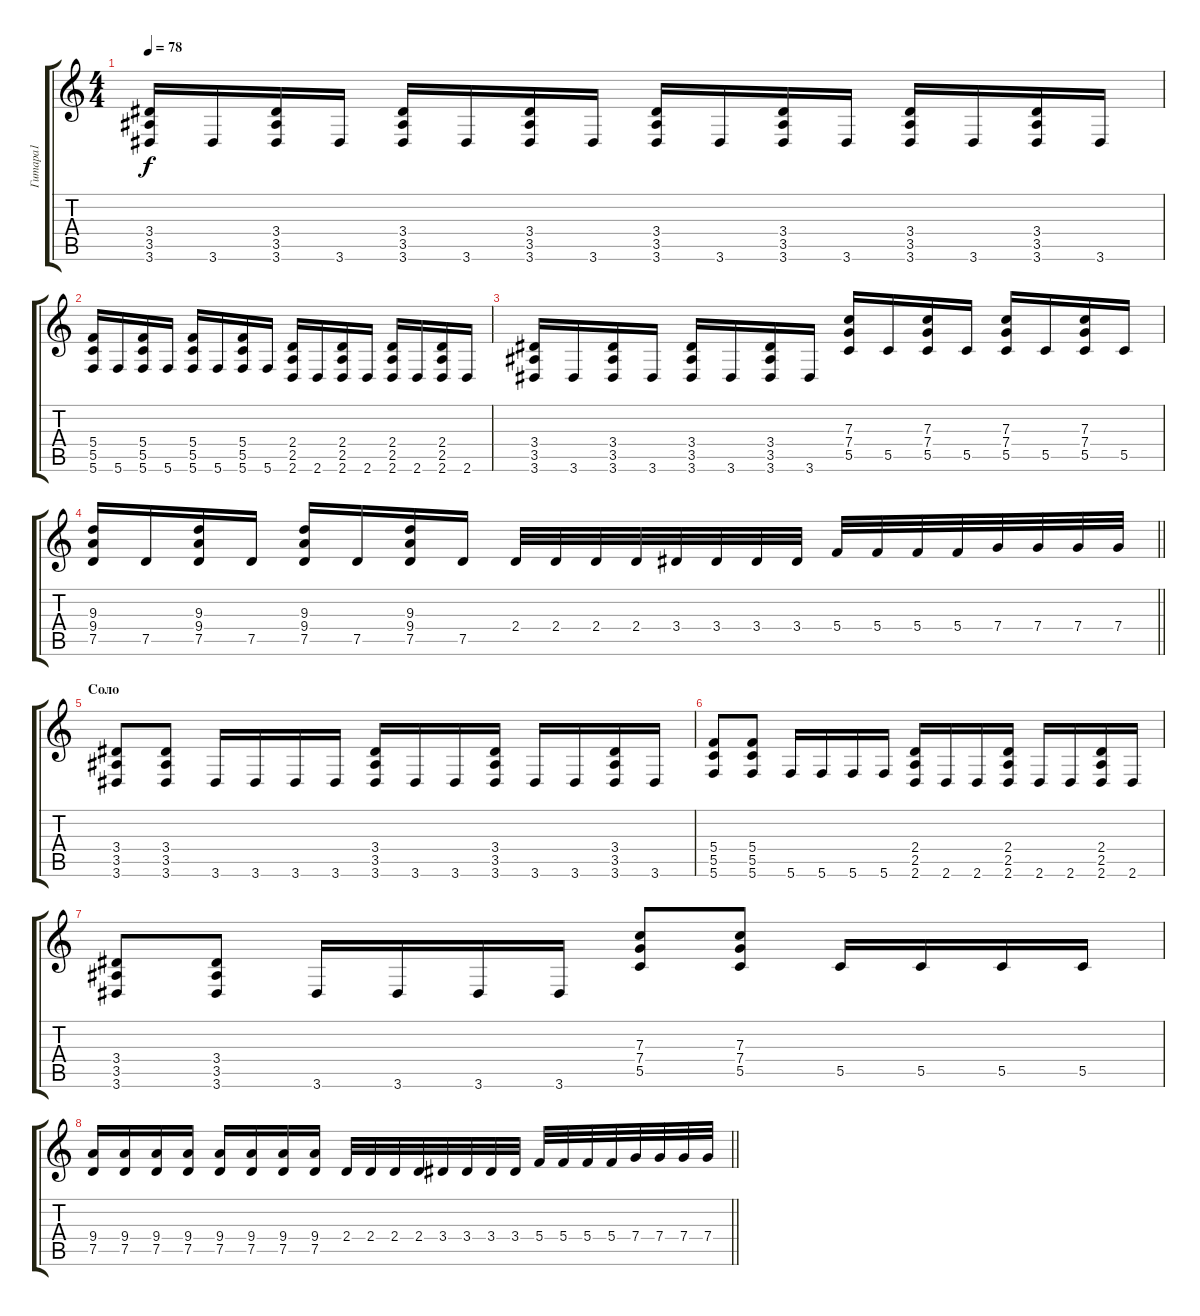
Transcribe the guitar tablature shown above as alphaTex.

\track ("Гитара1" "Гитара1") {instrument distortionguitar}
\staff {score tabs}
\tuning (D4 A3 F3 C3 G2 C2) {hide}
\ts (4 4)
\tempo 78
\clef g2
\ks c
(3.4 3.5 3.6).16{dy f} 3.6.16 (3.4 3.5 3.6).16 3.6.16 (3.4 3.5 3.6).16 3.6.16 (3.4 3.5 3.6).16 3.6.16 (3.4 3.5 3.6).16 3.6.16 (3.4 3.5 3.6).16 3.6.16 (3.4 3.5 3.6).16 3.6.16 (3.4 3.5 3.6).16 3.6.16 |
(5.4 5.5 5.6).16 5.6.16 (5.4 5.5 5.6).16 5.6.16 (5.4 5.5 5.6).16 5.6.16 (5.4 5.5 5.6).16 5.6.16 (2.4 2.5 2.6).16 2.6.16 (2.4 2.5 2.6).16 2.6.16 (2.4 2.5 2.6).16 2.6.16 (2.4 2.5 2.6).16 2.6.16 |
(3.4 3.5 3.6).16 3.6.16 (3.4 3.5 3.6).16 3.6.16 (3.4 3.5 3.6).16 3.6.16 (3.4 3.5 3.6).16 3.6.16 (7.3 7.4 5.5).16 5.5.16 (7.3 7.4 5.5).16 5.5.16 (7.3 7.4 5.5).16 5.5.16 (7.3 7.4 5.5).16 5.5.16 |
\barLineRight lightlight
(9.3 9.4 7.5).16 7.5.16 (9.3 9.4 7.5).16 7.5.16 (9.3 9.4 7.5).16 7.5.16 (9.3 9.4 7.5).16 7.5.16 2.4.32 2.4.32 2.4.32 2.4.32 3.4.32 3.4.32 3.4.32 3.4.32 5.4.32 5.4.32 5.4.32 5.4.32 7.4.32 7.4.32 7.4.32 7.4.32 |
\section ("" "Соло")
(3.4 3.5 3.6).8 (3.4 3.5 3.6).8 3.6.16 3.6.16 3.6.16 3.6.16 (3.4 3.5 3.6).16 3.6.16 3.6.16 (3.4 3.5 3.6).16 3.6.16 3.6.16 (3.4 3.5 3.6).16 3.6.16 |
(5.4 5.5 5.6).8 (5.4 5.5 5.6).8 5.6.16 5.6.16 5.6.16 5.6.16 (2.4 2.5 2.6).16 2.6.16 2.6.16 (2.4 2.5 2.6).16 2.6.16 2.6.16 (2.4 2.5 2.6).16 2.6.16 |
(3.4 3.5 3.6).8 (3.4 3.5 3.6).8 3.6.16 3.6.16 3.6.16 3.6.16 (7.3 7.4 5.5).8 (7.3 7.4 5.5).8 5.5.16 5.5.16 5.5.16 5.5.16 |
\barLineRight lightlight
(9.4 7.5).16 (9.4 7.5).16 (9.4 7.5).16 (9.4 7.5).16 (9.4 7.5).16 (9.4 7.5).16 (9.4 7.5).16 (9.4 7.5).16 2.4.32 2.4.32 2.4.32 2.4.32 3.4.32 3.4.32 3.4.32 3.4.32 5.4.32 5.4.32 5.4.32 5.4.32 7.4.32 7.4.32 7.4.32 7.4.32
